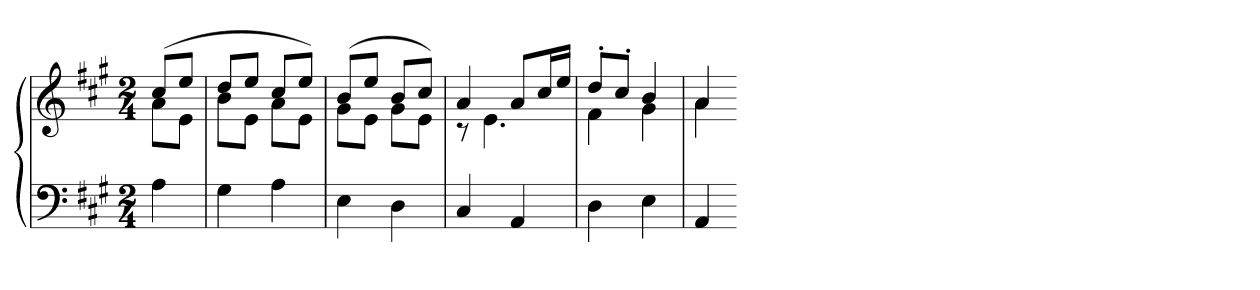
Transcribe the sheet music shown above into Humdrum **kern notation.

**kern	**kern
*part1	*part1
*staff2	*staff1
*clefF4	*clefG2
*k[f#c#g#]	*k[f#c#g#]
*A:	*A:
*M2/4	*M2/4
=	=
*	*^
4A	(8cc#L	8aL
.	8eeJ	8eJ
=6	=6	=6
4G#	8ddL	8bL
.	8eeJ	8eJ
4A	8cc#L	8aL
.	8eeJ)	8eJ
=7	=7	=7
4E	(8bL	8g#L
.	8eeJ	8eJ
4D	8bL	8g#L
.	8cc#J)	8eJ
=8	=8	=8
4C#	4a	8r
.	.	4.e
4AA	8aL	.
.	16cc#L	.
.	16eeJJ	.
=9	=9	=9
4D	8dd'L	4f#
.	8cc#'J	.
4E	4b	4g#
=10	=10	=10
4AA	4a	4a
*	*v	*v
=-	=-
*-	*-
